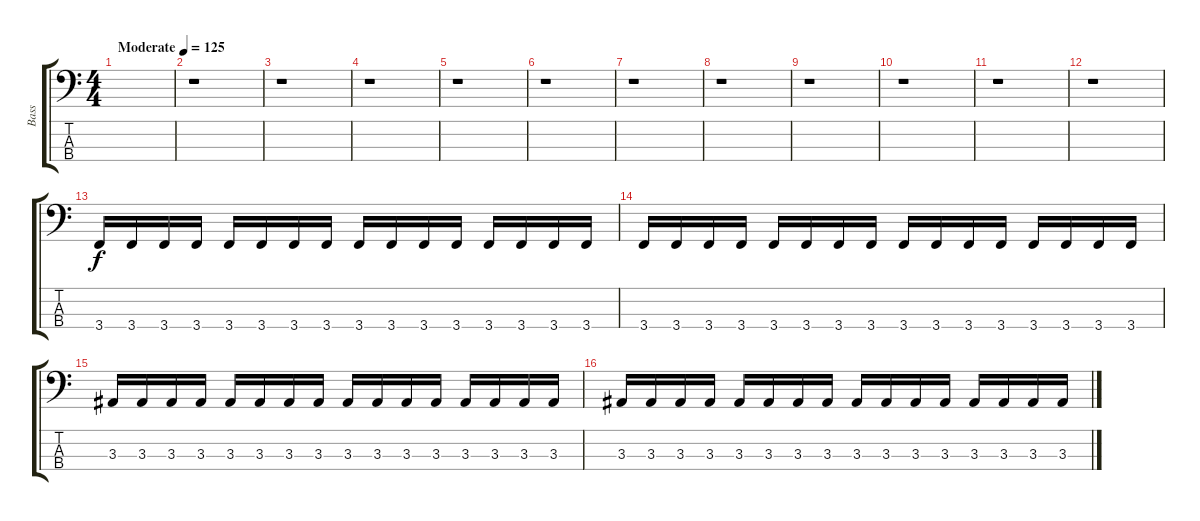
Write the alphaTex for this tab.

\track ("Bass" "Bass") {instrument electricbassfinger}
\staff {score tabs}
\tuning (F2 C2 G1 D1) {hide}
\ts (4 4)
\tempo (125 "Moderate")
\clef f4
\ks c
|
r.1 |
r.1 |
r.1 |
r.1 |
r.1 |
r.1 |
r.1 |
r.1 |
r.1 |
r.1 |
r.1 |
3.4.16 3.4.16 3.4.16 3.4.16 3.4.16 3.4.16 3.4.16 3.4.16 3.4.16 3.4.16 3.4.16 3.4.16 3.4.16 3.4.16 3.4.16 3.4.16 |
3.4.16 3.4.16 3.4.16 3.4.16 3.4.16 3.4.16 3.4.16 3.4.16 3.4.16 3.4.16 3.4.16 3.4.16 3.4.16 3.4.16 3.4.16 3.4.16 |
3.3.16 3.3.16 3.3.16 3.3.16 3.3.16 3.3.16 3.3.16 3.3.16 3.3.16 3.3.16 3.3.16 3.3.16 3.3.16 3.3.16 3.3.16 3.3.16 |
3.3.16 3.3.16 3.3.16 3.3.16 3.3.16 3.3.16 3.3.16 3.3.16 3.3.16 3.3.16 3.3.16 3.3.16 3.3.16 3.3.16 3.3.16 3.3.16
